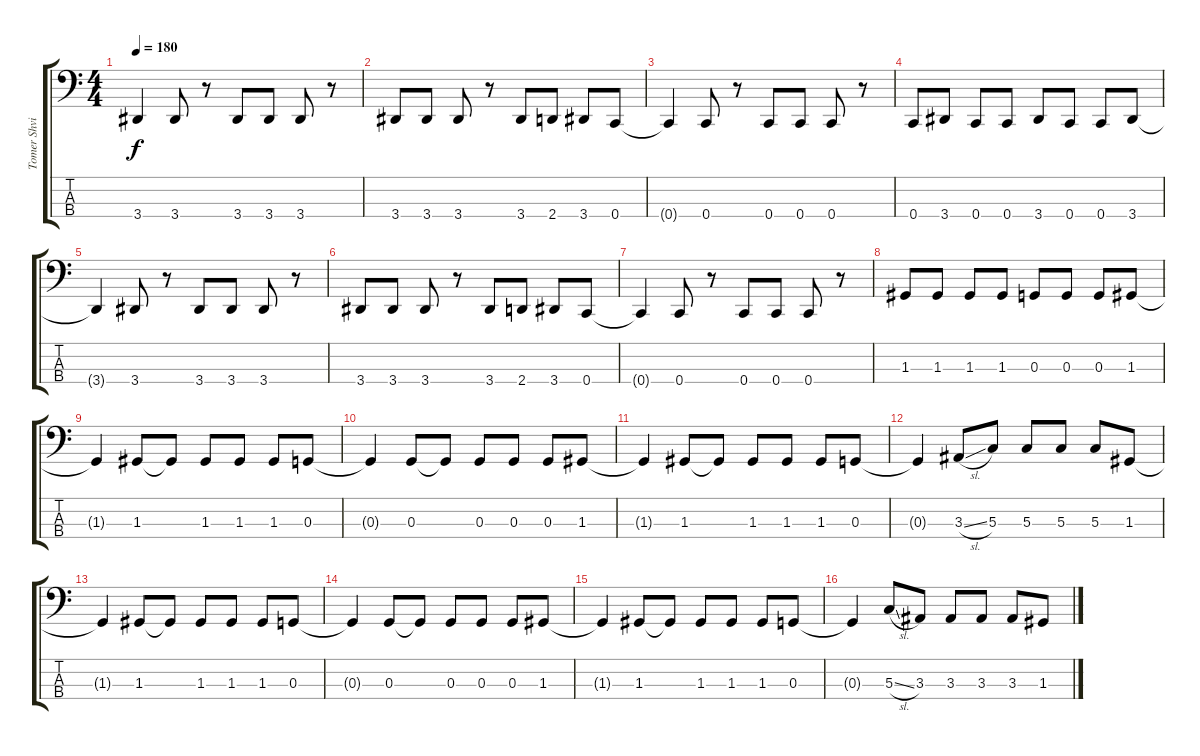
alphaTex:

\track ("Tomer Shvili" "Tomer Shvi") {instrument electricbasspick}
\staff {score tabs}
\tuning (F2 C2 G1 C1) {hide}
\ts (4 4)
\tempo 180
\clef f4
\ks c
3.4{t}.4{dy f} 3.4.8 r.8 3.4.8 3.4.8 3.4.8 r.8 |
3.4.8 3.4.8 3.4.8 r.8 3.4.8 2.4.8 3.4.8 0.4.8 |
0.4{t}.4 0.4.8 r.8 0.4.8 0.4.8 0.4.8 r.8 |
0.4.8 3.4.8 0.4.8 0.4.8 3.4.8 0.4.8 0.4.8 3.4.8 |
3.4{t}.4 3.4.8 r.8 3.4.8 3.4.8 3.4.8 r.8 |
3.4.8 3.4.8 3.4.8 r.8 3.4.8 2.4.8 3.4.8 0.4.8 |
0.4{t}.4 0.4.8 r.8 0.4.8 0.4.8 0.4.8 r.8 |
1.3.8 1.3.8 1.3.8 1.3.8 0.3.8 0.3.8 0.3.8 1.3.8 |
1.3{t}.4 1.3.8 1.3{t}.8 1.3.8 1.3.8 1.3.8 0.3.8 |
0.3{t}.4 0.3.8 0.3{t}.8 0.3.8 0.3.8 0.3.8 1.3.8 |
1.3{t}.4 1.3.8 1.3{t}.8 1.3.8 1.3.8 1.3.8 0.3.8 |
0.3{t}.4 3.3{sl}.8 5.3.8 5.3.8 5.3.8 5.3.8 1.3.8 |
1.3{t}.4 1.3.8 1.3{t}.8 1.3.8 1.3.8 1.3.8 0.3.8 |
0.3{t}.4 0.3.8 0.3{t}.8 0.3.8 0.3.8 0.3.8 1.3.8 |
1.3{t}.4 1.3.8 1.3{t}.8 1.3.8 1.3.8 1.3.8 0.3.8 |
0.3{t}.4 5.3{sl}.8 3.3.8 3.3.8 3.3.8 3.3.8 1.3.8
